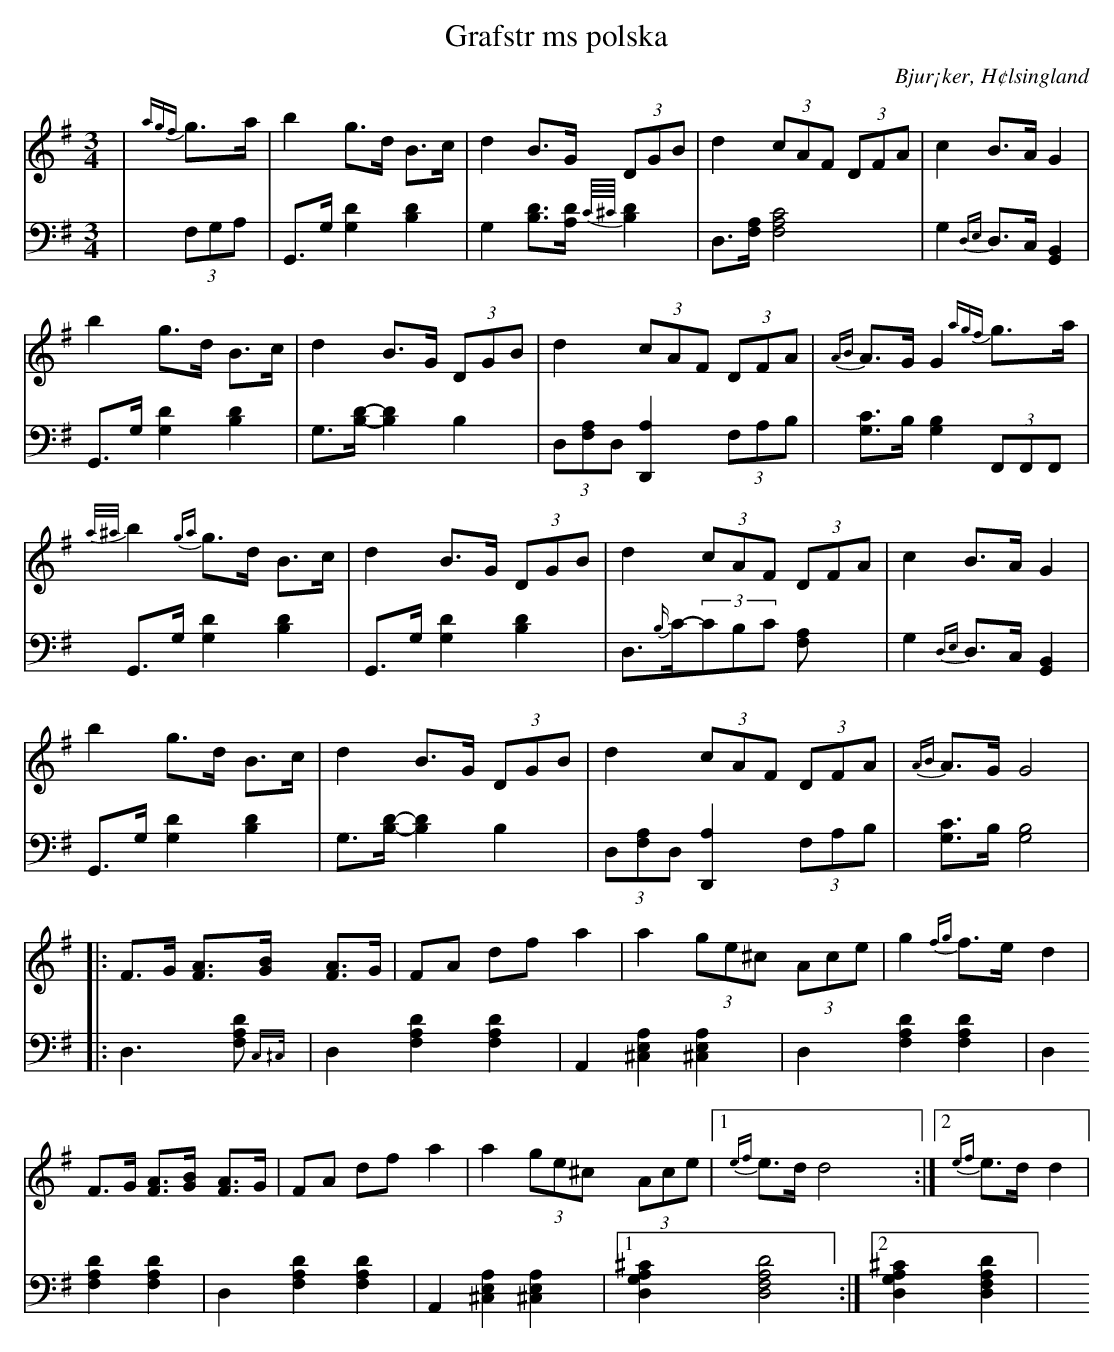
X:1
T: Grafstr ms polska
O: Bjur¡ker, H¢lsingland
M: 3/4
L: 1/8
K: G
V:1
V:2
V: 1
|{agf}g>a|b2 g>d B>c|d2 B>G (3DGB|d2 (3cAF (3DFA|c2 B>A G2|
b2 g>d B>c|d2 B>G (3DGB|d2 (3cAF (3DFA|{AB}A>G G2 {agf}g>a|
{a/^a/}b2 {ga}g>d B>c|d2 B>G (3DGB|d2 (3cAF (3DFA|c2 B>A G2|
b2 g>d B>c|d2 B>G (3DGB|d2 (3cAF (3DFA|{AB}A>G G4|
|:F>G [FA]>[GB] [FA]>G |FA df a2 |a2 (3ge^c (3Ace |g2 {fg}f>e d2 |
F>G [FA]>[GB] [FA]>G |FA df a2 |a2 (3ge^c (3Ace |1 {ef}e>d d4:|2 {ef}e>d d2|
V:2 clef=bass
|(3F,G,A, | G,,>G, [G,2D2] [B,2D2]|G,2 [B,D]>[A,D] {C//^C//}[B,D]2|D,>[F,A,] [F,4A,4C4]| G,2 {D,E,}D,>C, [G,,2B,,2]|
 G,,>G, [G,2D2] [B,2D2]|G,>[B,D]-[B,2D2] B,2|(3D,[F,A,]D, [D,,2A,2] (3F,A,B,| [G,C]>B, [G,2B,2](3F,,F,,F,,|
G,,>G, [G,2D2] [B,2D2]|G,,>G, [G,2D2] [B,2D2]|D,>{B,/}C-(3CB,C [F,2A,]| G,2 {D,E,}D,>C, [G,,2B,,2]|
 G,,>G, [G,2D2] [B,2D2]|G,>[B,D]-[B,2D2] B,2|(3D,[F,A,]D, [D,,2A,2] (3F,A,B,| [G,C]>B, [G,4B,4]|
|:D,2>[F,2A,2D2] {C,^/C,/}|D,2 [F,2A,2D2] [F,2A,2D2]| A,,2 [^C,2E,2A,2] [^C,2E,2A,2]|D,2 [F,2A,2D2] [F,2A,2D2] |
D,2 [F,2A,2D2] [F,2A,2D2] | D,2 [F,2A,2D2] [F,2A,2D2] | A,,2 [^C,2E,2A,2] [^C,2E,2A,2]|1 [D,2G,2A,2^C2] [D,4F,4A,4D4]:|2 [D,2G,2A,2^C2] [D,2F,2A,2D2]|
